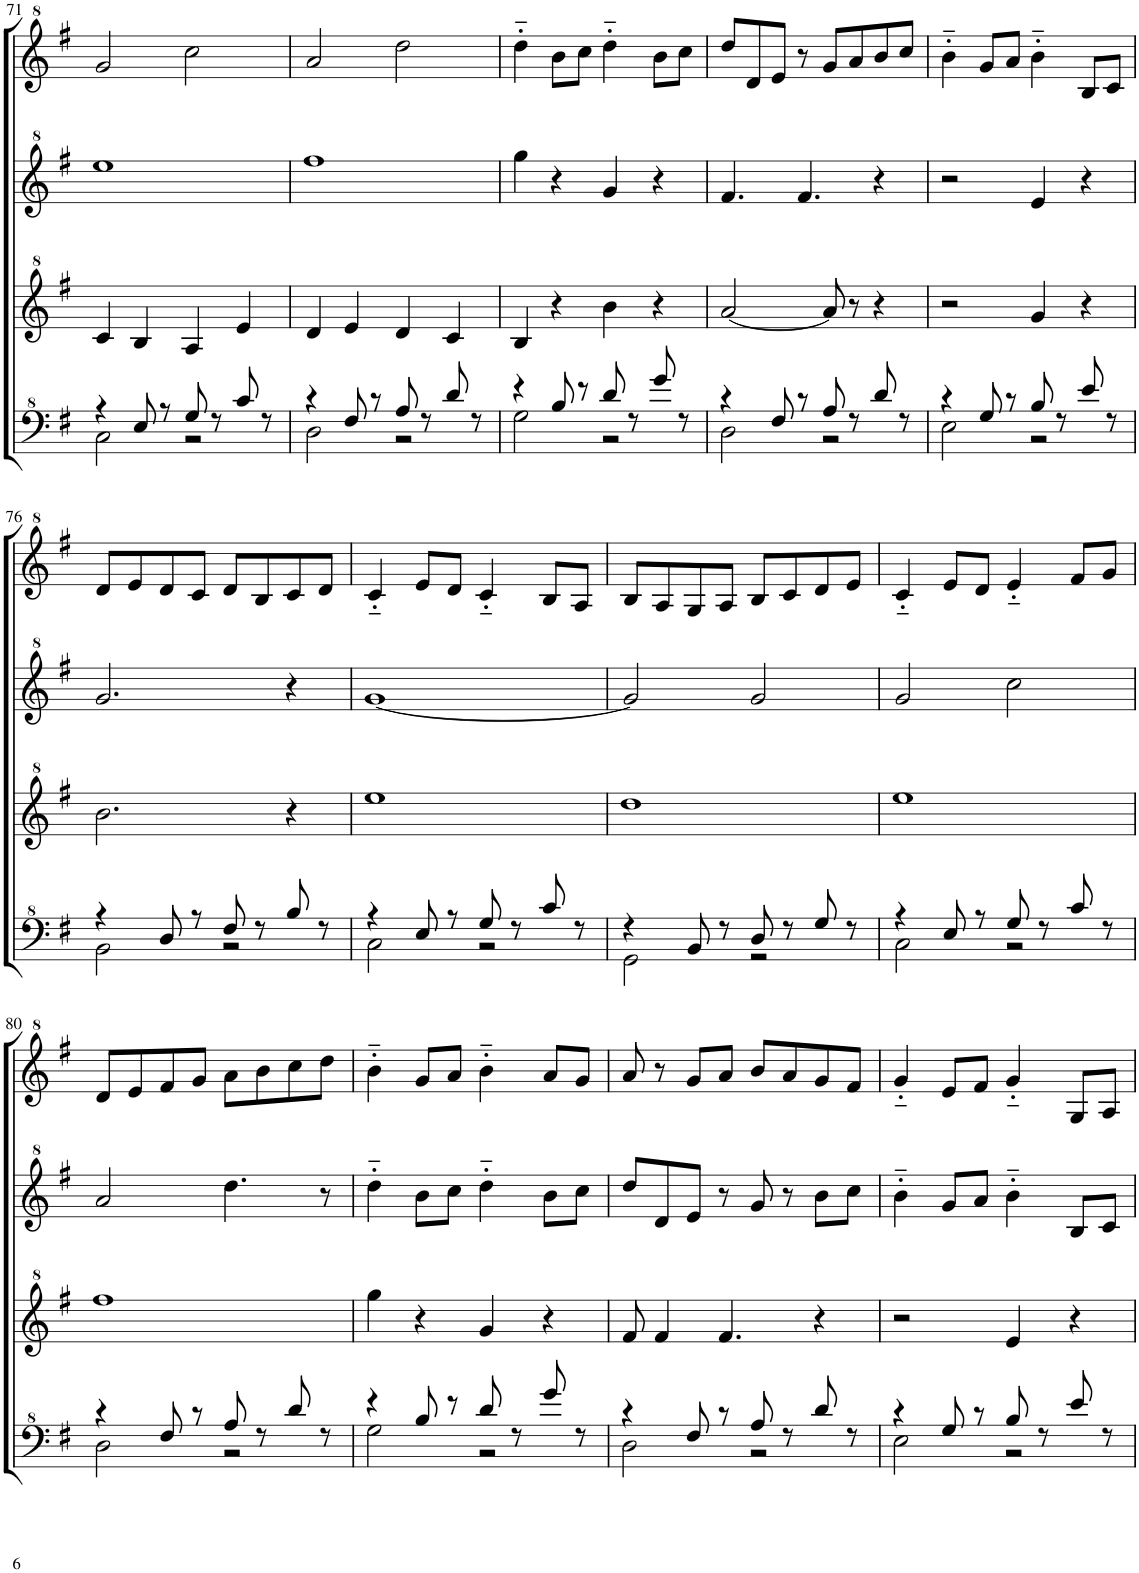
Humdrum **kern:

**kern	**kern	**kern	**kern
*part1	*part1	*part1	*part1
*staff4	*staff3	*staff2	*staff1
*I"パンフルート	*	*	*
!!LO:PB:g=z
*clefF^4	*clefG^2	*clefG^2	*clefG^2
*k[f#]	*k[f#]	*k[f#]	*k[f#]
*M4/4	*M4/4	*M4/4	*M4/4
*met(c)	*met(c)	*met(c)	*met(c)
=71	=71	=71	=71
*^	*	*	*
4r	2c\	4cc/	1eee	2gg/
8e/	.	4b/	.	.
8r	.	.	.	.
8g/	2r	4a/	.	2ccc\
8r	.	.	.	.
8cc/	.	4ee/	.	.
8r	.	.	.	.
=72	=72	=72	=72	=72
4r	2d\	4dd/	1fff#	2aa/
8f#/	.	4ee/	.	.
8r	.	.	.	.
8a/	2r	4dd/	.	2ddd\
8r	.	.	.	.
8dd/	.	4cc/	.	.
8r	.	.	.	.
=73	=73	=73	=73	=73
4r	2g\	4b/	4ggg\	4ddd'~\
8b/	.	4r	4r	8bb\L
8r	.	.	.	8ccc\J
8dd/	2r	4bb\	4gg/	4ddd'~\
8r	.	.	.	.
8gg/	.	4r	4r	8bb\L
8r	.	.	.	8ccc\J
=74	=74	=74	=74	=74
4r	2d\	[2aa/	4.ff#/	8ddd/L
.	.	.	.	8dd/
8f#/	.	.	.	8ee/J
8r	.	.	4.ff#/	8r
8a/	2r	8aa/]	.	8gg/L
8r	.	8r	.	8aa/
8dd/	.	4r	4r	8bb/
8r	.	.	.	8ccc/J
=75	=75	=75	=75	=75
4r	2e\	2r	2r	4bb'~\
8g/	.	.	.	8gg/L
8r	.	.	.	8aa/J
8b/	2r	4gg/	4ee/	4bb'~\
8r	.	.	.	.
8ee/	.	4r	4r	8b/L
8r	.	.	.	8cc/J
!!LO:LB:g=z
=76	=76	=76	=76	=76
4r	2B\	2.bb\	2.gg/	8dd/L
.	.	.	.	8ee/
8d/	.	.	.	8dd/
8r	.	.	.	8cc/J
8f#/	2r	.	.	8dd/L
8r	.	.	.	8b/
8b/	.	4r	4r	8cc/
8r	.	.	.	8dd/J
=77	=77	=77	=77	=77
4r	2c\	1eee	[1gg	4cc'~/
8e/	.	.	.	8ee/L
8r	.	.	.	8dd/J
8g/	2r	.	.	4cc'~/
8r	.	.	.	.
8cc/	.	.	.	8b/L
8r	.	.	.	8a/J
=78	=78	=78	=78	=78
4r	2G\	1ddd	2gg/]	8b/L
.	.	.	.	8a/
8B/	.	.	.	8g/
8r	.	.	.	8a/J
8d/	2r	.	2gg/	8b/L
8r	.	.	.	8cc/
8g/	.	.	.	8dd/
8r	.	.	.	8ee/J
=79	=79	=79	=79	=79
4r	2c\	1eee	2gg/	4cc'~/
8e/	.	.	.	8ee/L
8r	.	.	.	8dd/J
8g/	2r	.	2ccc\	4ee'~/
8r	.	.	.	.
8cc/	.	.	.	8ff#/L
8r	.	.	.	8gg/J
!!LO:LB:g=z
=80	=80	=80	=80	=80
4r	2d\	1fff#	2aa/	8dd/L
.	.	.	.	8ee/
8f#/	.	.	.	8ff#/
8r	.	.	.	8gg/J
8a/	2r	.	4.ddd\	8aa\L
8r	.	.	.	8bb\
8dd/	.	.	.	8ccc\
8r	.	.	8r	8ddd\J
=81	=81	=81	=81	=81
4r	2g\	4ggg\	4ddd'~\	4bb'~\
8b/	.	4r	8bb\L	8gg/L
8r	.	.	8ccc\J	8aa/J
8dd/	2r	4gg/	4ddd'~\	4bb'~\
8r	.	.	.	.
8gg/	.	4r	8bb\L	8aa/L
8r	.	.	8ccc\J	8gg/J
=82	=82	=82	=82	=82
4r	2d\	8ff#/	8ddd/L	8aa/
.	.	4ff#/	8dd/	8r
8f#/	.	.	8ee/J	8gg/L
8r	.	4.ff#/	8r	8aa/J
8a/	2r	.	8gg/	8bb/L
8r	.	.	8r	8aa/
8dd/	.	4r	8bb\L	8gg/
8r	.	.	8ccc\J	8ff#/J
=83	=83	=83	=83	=83
4r	2e\	2r	4bb'~\	4gg'~/
8g/	.	.	8gg/L	8ee/L
8r	.	.	8aa/J	8ff#/J
8b/	2r	4ee/	4bb'~\	4gg'~/
8r	.	.	.	.
8ee/	.	4r	8b/L	8g/L
8r	.	.	8cc/J	8a/J
*v	*v	*	*	*
=	=	=	=
*-	*-	*-	*-
